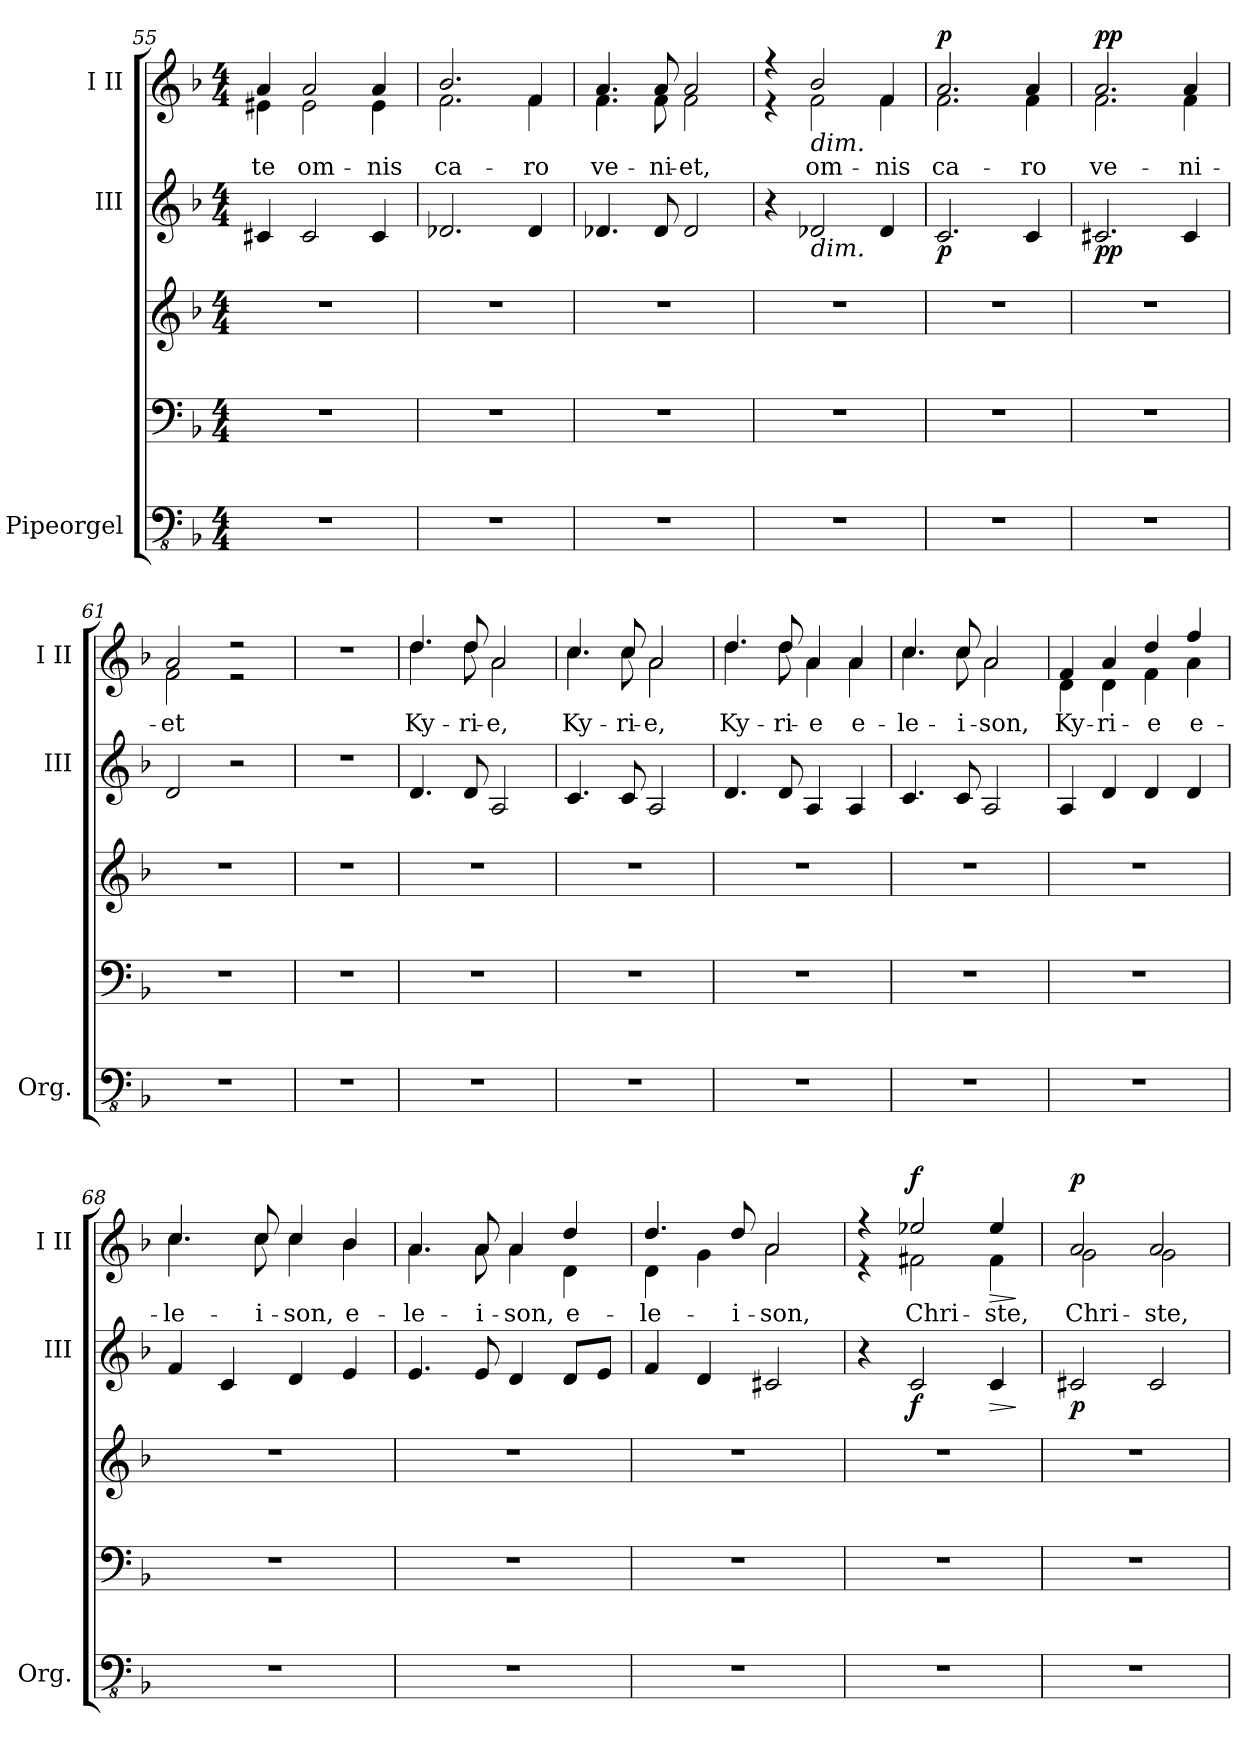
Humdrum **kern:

**kern	**kern	**kern	**kern	**dynam	**kern	**text	**dynam
*part3	*part3	*part3	*part2	*part2	*part1	*part1	*part1
*staff5	*staff4	*staff3	*staff2	*staff2	*staff1	*staff1	*staff1
*I"Pipeorgel	*	*	*I"III	*	*I"I II	*	*
*I'Org.	*	*	*I'III	*	*I'I II	*	*
*clefFv4	*clefF4	*clefG2	*clefG2	*	*clefG2	*	*
*k[b-]	*k[b-]	*k[b-]	*k[b-]	*	*k[b-]	*	*
*M4/4	*M4/4	*M4/4	*M4/4	*	*M4/4	*	*
=55	=55	=55	=55	=55	=55	=55	=55
!	!	!	!	!	!	!LO:LY:b	!
*	*	*	*	*	*^	*	*
1r	1r	1r	4c#X/	.	4a/	4e#X\	te	.
!	!	!	!	!	!	!	!LO:LY:b	!
.	.	.	2c#/	.	2a/	2e#\	om-	.
!	!	!	!	!	!	!	!LO:LY:b	!
.	.	.	4c#/	.	4a/	4e#\	-nis	.
=56	=56	=56	=56	=56	=56	=56	=56	=56
!	!	!	!	!	!	!	!LO:LY:b	!
1r	1r	1r	2.d-X/	.	2.b-/	2.f\	ca-	.
!	!	!	!	!	!	!	!LO:LY:b	!
.	.	.	4d-/	.	4f/	4f\	-ro	.
=57	=57	=57	=57	=57	=57	=57	=57	=57
!	!	!	!	!	!	!	!LO:LY:b	!
1r	1r	1r	4.d-X/	.	4.a/	4.f\	ve-	.
!	!	!	!	!	!	!	!LO:LY:b	!
.	.	.	8d-/	.	8a/	8f\	-ni-	.
!	!	!	!	!	!	!	!LO:LY:b	!
.	.	.	2d-/	.	2a/	2f\	-et,	.
=58	=58	=58	=58	=58	=58	=58	=58	=58
1r	1r	1r	4r	.	4r	4r	.	.
!	!	!	!	!	!LO:TX:b:i:t=dim.	!	!	!
!	!	!	!LO:TX:b:i:t=dim.	!	!	!	!	!
!	!	!	!	!	!	!	!LO:LY:b	!
.	.	.	2d-X/	.	2b-/	2f\	om-	.
!	!	!	!	!	!	!	!LO:LY:b	!
.	.	.	4d-/	.	4f/	4f\	-nis	.
=59	=59	=59	=59	=59	=59	=59	=59	=59
!	!	!	!	!LO:DY:b	!	!	!LO:LY:b	!LO:DY:b
1r	1r	1r	2.c/	p	2.a/	2.f\	ca-	p
!	!	!	!	!	!	!	!LO:LY:b	!
.	.	.	4c/	.	4a/	4f\	-ro	.
=60	=60	=60	=60	=60	=60	=60	=60	=60
!	!	!	!	!LO:DY:b	!	!	!LO:LY:b	!LO:DY:b
1r	1r	1r	2.c#X/	pp	2.a/	2.f\	ve-	pp
!	!	!	!	!	!	!	!LO:LY:b	!
.	.	.	4c#/	.	4a/	4f\	-ni-	.
!!LO:PB:g=z	!!
=61	=61	=61	=61	=61	=61	=61	=61	=61
!	!	!	!	!	!	!	!LO:LY:b	!
1r	1r	1r	2d/	.	2a/	2f\	-et	.
.	.	.	2r	.	2r	2r	.	.
*	*	*	*	*	*v	*v	*	*
=62	=62	=62	=62	=62	=62	=62	=62
1r	1r	1r	1r	.	1r	.	.
=63	=63	=63	=63	=63	=63	=63	=63
!	!	!	!	!	!	!LO:LY:b	!
*	*	*	*	*	*^	*	*
1r	1r	1r	4.d/	.	4.dd/	4.dd\	Ky-	.
!	!	!	!	!	!	!	!LO:LY:b	!
.	.	.	8d/	.	8dd/	8dd\	-ri-	.
!	!	!	!	!	!	!	!LO:LY:b	!
.	.	.	2A/	.	2a/	2a\	-e,	.
=64	=64	=64	=64	=64	=64	=64	=64	=64
!	!	!	!	!	!	!	!LO:LY:b	!
1r	1r	1r	4.c/	.	4.cc/	4.cc\	Ky-	.
!	!	!	!	!	!	!	!LO:LY:b	!
.	.	.	8c/	.	8cc/	8cc\	-ri-	.
!	!	!	!	!	!	!	!LO:LY:b	!
.	.	.	2A/	.	2a/	2a\	-e,	.
=65	=65	=65	=65	=65	=65	=65	=65	=65
!	!	!	!	!	!	!	!LO:LY:b	!
1r	1r	1r	4.d/	.	4.dd/	4.dd\	Ky-	.
!	!	!	!	!	!	!	!LO:LY:b	!
.	.	.	8d/	.	8dd/	8dd\	-ri-	.
!	!	!	!	!	!	!	!LO:LY:b	!
.	.	.	4A/	.	4a/	4a\	-e	.
!	!	!	!	!	!	!	!LO:LY:b	!
.	.	.	4A/	.	4a/	4a\	e-	.
=66	=66	=66	=66	=66	=66	=66	=66	=66
!	!	!	!	!	!	!	!LO:LY:b	!
1r	1r	1r	4.c/	.	4.cc/	4.cc\	-le-	.
!	!	!	!	!	!	!	!LO:LY:b	!
.	.	.	8c/	.	8cc/	8cc\	-i-	.
!	!	!	!	!	!	!	!LO:LY:b	!
.	.	.	2A/	.	2a/	2a\	-son,	.
=67	=67	=67	=67	=67	=67	=67	=67	=67
!	!	!	!	!	!	!	!LO:LY:b	!
1r	1r	1r	4A/	.	4f/	4d\	Ky-	.
!	!	!	!	!	!	!	!LO:LY:b	!
.	.	.	4d/	.	4a/	4d\	-ri-	.
!	!	!	!	!	!	!	!LO:LY:b	!
.	.	.	4d/	.	4dd/	4f\	-e	.
!	!	!	!	!	!	!	!LO:LY:b	!
.	.	.	4d/	.	4ff/	4a\	e-	.
!!LO:LB:g=z	!!
=68	=68	=68	=68	=68	=68	=68	=68	=68
!	!	!	!	!	!	!	!LO:LY:b	!
1r	1r	1r	4f/	.	4.cc/	4.cc\	-le-	.
.	.	.	4c/	.	.	.	.	.
!	!	!	!	!	!	!	!LO:LY:b	!
.	.	.	.	.	8cc/	8cc\	-i-	.
!	!	!	!	!	!	!	!LO:LY:b	!
.	.	.	4d/	.	4cc/	4cc\	-son,	.
!	!	!	!	!	!	!	!LO:LY:b	!
.	.	.	4e/	.	4b-/	4b-\	e-	.
=69	=69	=69	=69	=69	=69	=69	=69	=69
!	!	!	!	!	!	!	!LO:LY:b	!
1r	1r	1r	4.e/	.	4.a/	4.a\	-le-	.
!	!	!	!	!	!	!	!LO:LY:b	!
.	.	.	8e/	.	8a/	8a\	-i-	.
!	!	!	!	!	!	!	!LO:LY:b	!
.	.	.	4d/	.	4a/	4a\	-son,	.
!	!	!	!	!	!	!	!LO:LY:b	!
.	.	.	8d/L	.	4dd/	4d\	e-	.
.	.	.	8e/J	.	.	.	.	.
=70	=70	=70	=70	=70	=70	=70	=70	=70
!	!	!	!	!	!	!	!LO:LY:b	!
1r	1r	1r	4f/	.	4.dd/	4d\	-le-	.
.	.	.	4d/	.	.	4g\	.	.
!	!	!	!	!	!	!	!LO:LY:b	!
.	.	.	.	.	8dd/	.	-i-	.
!	!	!	!	!	!	!	!LO:LY:b	!
.	.	.	2c#X/	.	2a/	2a\	-son,	.
=71	=71	=71	=71	=71	=71	=71	=71	=71
1r	1r	1r	4r	.	4r	4r	.	.
!	!	!	!	!LO:DY:b	!	!	!LO:LY:b	!LO:DY:b
.	.	.	2c/	f	2ee-X/	2f#X\	Chri-	f
!	!	!	!	!LO:HP:b	!	!	!LO:LY:b	!LO:HP:b
.	.	.	4c/	>	4ee-/	4f#\	-ste,	>
*	*	*	*	*	*v	*v	*	*
.	.	.	.	]	.	.	]
=72	=72	=72	=72	=72	=72	=72	=72
!	!	!	!	!LO:DY:b	!	!LO:LY:b	!LO:DY:b
*	*	*	*	*	*^	*	*
1r	1r	1r	2c#X/	p	2a/	2g\	Chri-	p
!	!	!	!	!	!	!	!LO:LY:b	!
.	.	.	2c#/	.	2a/	2g\	-ste,	.
*	*	*	*	*	*v	*v	*	*
=	=	=	=	=	=	=	=
*-	*-	*-	*-	*-	*-	*-	*-
